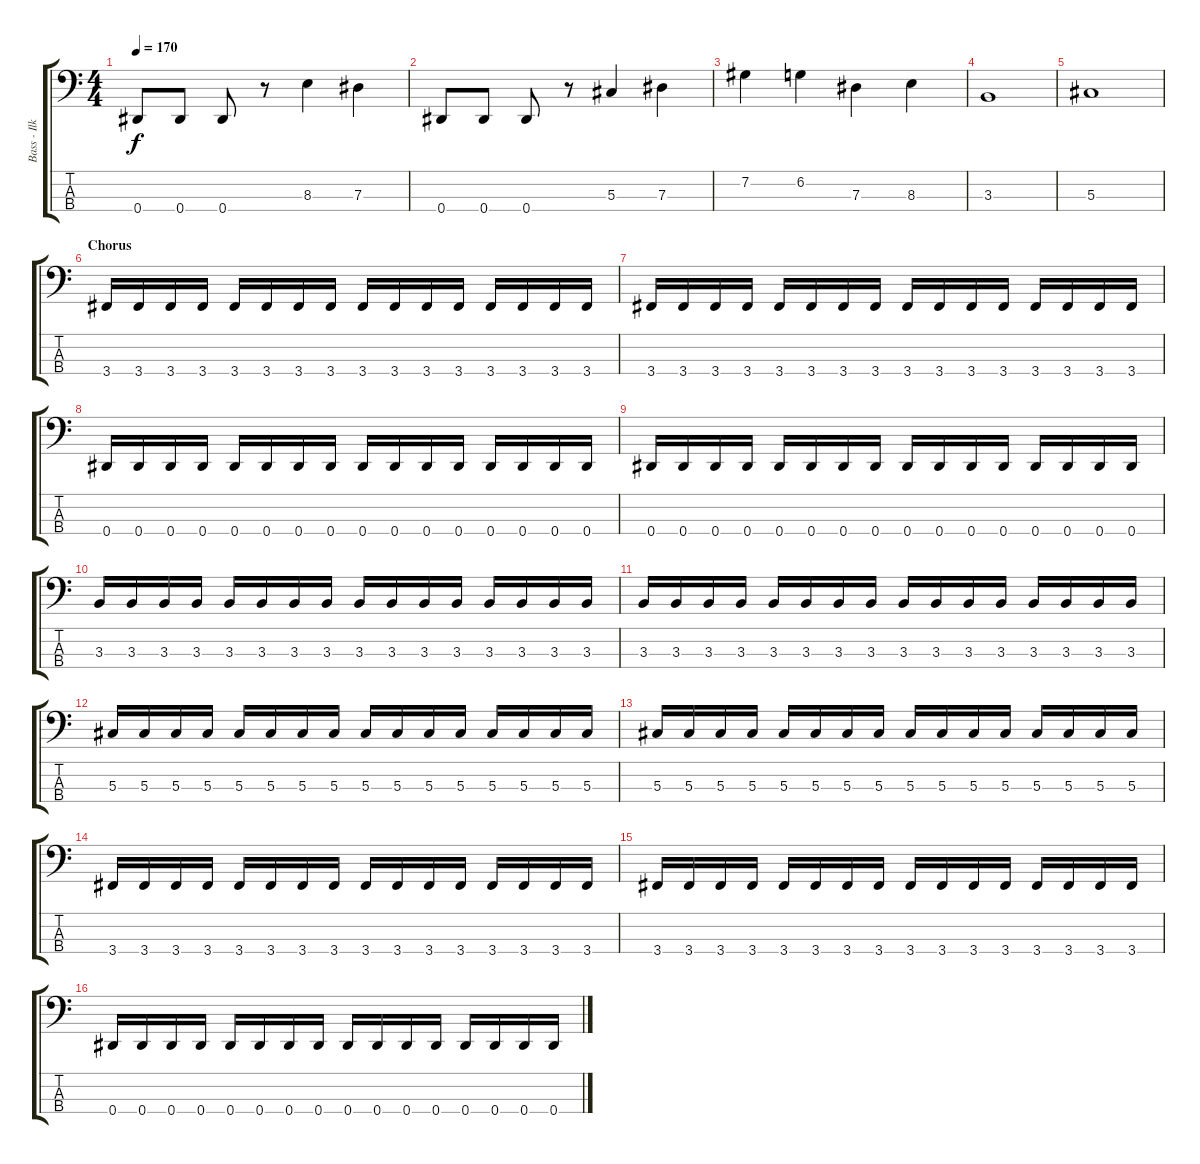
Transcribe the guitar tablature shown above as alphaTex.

\track ("Bass - Ilker Erstin" "Bass - Ilk") {instrument acousticguitarsteel}
\staff {score tabs}
\tuning (Gb2 Db2 Ab1 Eb1) {hide}
\ts (4 4)
\tempo 170
\clef f4
\ks c
0.4.8{dy f} 0.4.8 0.4.8 r.8 8.3.4 7.3.4 |
0.4.8 0.4.8 0.4.8 r.8 5.3.4 7.3.4 |
7.2.4 6.2.4 7.3.4 8.3.4 |
3.3.1 |
5.3.1 |
\section ("" "Chorus")
3.4.16 3.4.16 3.4.16 3.4.16 3.4.16 3.4.16 3.4.16 3.4.16 3.4.16 3.4.16 3.4.16 3.4.16 3.4.16 3.4.16 3.4.16 3.4.16 |
3.4.16 3.4.16 3.4.16 3.4.16 3.4.16 3.4.16 3.4.16 3.4.16 3.4.16 3.4.16 3.4.16 3.4.16 3.4.16 3.4.16 3.4.16 3.4.16 |
0.4.16 0.4.16 0.4.16 0.4.16 0.4.16 0.4.16 0.4.16 0.4.16 0.4.16 0.4.16 0.4.16 0.4.16 0.4.16 0.4.16 0.4.16 0.4.16 |
0.4.16 0.4.16 0.4.16 0.4.16 0.4.16 0.4.16 0.4.16 0.4.16 0.4.16 0.4.16 0.4.16 0.4.16 0.4.16 0.4.16 0.4.16 0.4.16 |
3.3.16 3.3.16 3.3.16 3.3.16 3.3.16 3.3.16 3.3.16 3.3.16 3.3.16 3.3.16 3.3.16 3.3.16 3.3.16 3.3.16 3.3.16 3.3.16 |
3.3.16 3.3.16 3.3.16 3.3.16 3.3.16 3.3.16 3.3.16 3.3.16 3.3.16 3.3.16 3.3.16 3.3.16 3.3.16 3.3.16 3.3.16 3.3.16 |
5.3.16 5.3.16 5.3.16 5.3.16 5.3.16 5.3.16 5.3.16 5.3.16 5.3.16 5.3.16 5.3.16 5.3.16 5.3.16 5.3.16 5.3.16 5.3.16 |
5.3.16 5.3.16 5.3.16 5.3.16 5.3.16 5.3.16 5.3.16 5.3.16 5.3.16 5.3.16 5.3.16 5.3.16 5.3.16 5.3.16 5.3.16 5.3.16 |
3.4.16 3.4.16 3.4.16 3.4.16 3.4.16 3.4.16 3.4.16 3.4.16 3.4.16 3.4.16 3.4.16 3.4.16 3.4.16 3.4.16 3.4.16 3.4.16 |
3.4.16 3.4.16 3.4.16 3.4.16 3.4.16 3.4.16 3.4.16 3.4.16 3.4.16 3.4.16 3.4.16 3.4.16 3.4.16 3.4.16 3.4.16 3.4.16 |
0.4.16 0.4.16 0.4.16 0.4.16 0.4.16 0.4.16 0.4.16 0.4.16 0.4.16 0.4.16 0.4.16 0.4.16 0.4.16 0.4.16 0.4.16 0.4.16
